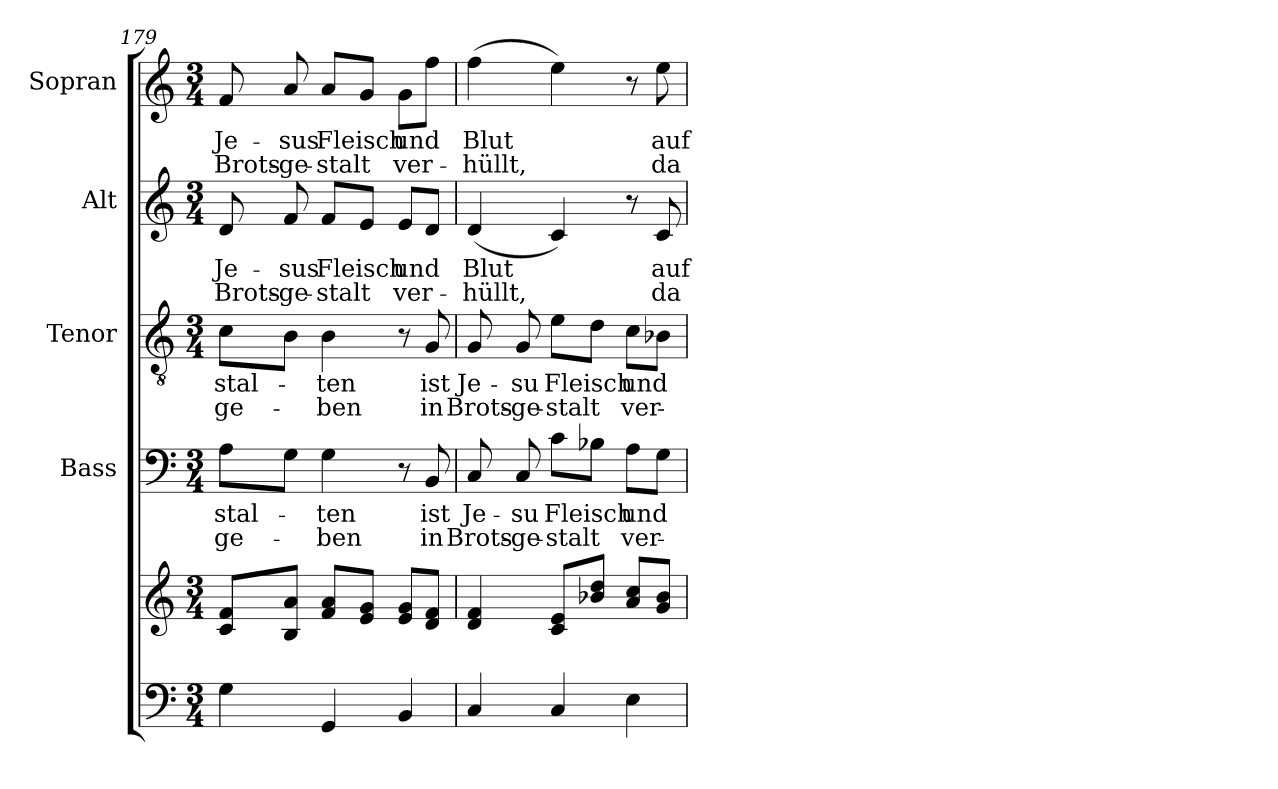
**kern	**kern	**kern	**text	**text	**kern	**text	**text	**kern	**text	**text	**kern	**text	**text
*part5	*part5	*part4	*part4	*part4	*part3	*part3	*part3	*part2	*part2	*part2	*part1	*part1	*part1
*staff6	*staff5	*staff4	*staff4	*staff4	*staff3	*staff3	*staff3	*staff2	*staff2	*staff2	*staff1	*staff1	*staff1
*	*	*I"Bass	*	*	*I"Tenor	*	*	*I"Alt	*	*	*I"Sopran	*	*
*	*	*I'B.	*	*	*I'T.	*	*	*I'A.	*	*	*I'S.	*	*
*clefF4	*clefG2	*clefF4	*	*	*clefGv2	*	*	*clefG2	*	*	*clefG2	*	*
*k[]	*k[]	*k[]	*	*	*k[]	*	*	*k[]	*	*	*k[]	*	*
*C:	*C:	*C:	*	*	*C:	*	*	*C:	*	*	*C:	*	*
*M3/4	*M3/4	*M3/4	*	*	*M3/4	*	*	*M3/4	*	*	*M3/4	*	*
=179	=179	=179	=179	=179	=179	=179	=179	=179	=179	=179	=179	=179	=179
!	!	!	!LO:LY:b	!LO:LY:b	!	!LO:LY:b	!LO:LY:b	!	!LO:LY:b	!LO:LY:b	!	!LO:LY:b	!LO:LY:b
4G\	8c/ 8f/L	8A\L	-stal-	-ge-	8c\L	-stal-	-ge-	8d/	Je-	Brots-	8f/	Je-	Brots-
!	!	!	!	!	!	!	!	!	!LO:LY:b	!LO:LY:b	!	!LO:LY:b	!LO:LY:b
.	8B/ 8a/J	8G\J	.	.	8B\J	.	.	8f/	-sus	-ge-	8a/	-sus	-ge-
!	!	!	!LO:LY:b	!LO:LY:b	!	!LO:LY:b	!LO:LY:b	!	!LO:LY:b	!LO:LY:b	!	!LO:LY:b	!LO:LY:b
4GG/	8f/ 8a/L	4G\	-ten	-ben	4B\	-ten	-ben	8f/L	Fleisch	-stalt	8a/L	Fleisch	-stalt
.	8e/ 8g/J	.	.	.	.	.	.	8e/J	.	.	8g/J	.	.
!	!	!	!	!	!	!	!	!	!LO:LY:b	!LO:LY:b	!	!LO:LY:b	!LO:LY:b
4BB/	8e/ 8g/L	8r	.	.	8r	.	.	8e/L	und	ver-	8g\L	und	ver-
!	!	!	!LO:LY:b	!LO:LY:b	!	!LO:LY:b	!LO:LY:b	!	!	!	!	!	!
.	8d/ 8f/J	8BB/	ist	in	8G/	ist	in	8d/J	.	.	8ff\J	.	.
=180	=180	=180	=180	=180	=180	=180	=180	=180	=180	=180	=180	=180	=180
!	!	!	!LO:LY:b	!LO:LY:b	!	!LO:LY:b	!LO:LY:b	!	!LO:LY:b	!LO:LY:b	!	!LO:LY:b	!LO:LY:b
4C/	4d/ 4f/	8C/	Je-	Brots-	8G/	Je-	Brots-	(<4d/	Blut	-hüllt,	(>4ff\	Blut	-hüllt,
!	!	!	!LO:LY:b	!LO:LY:b	!	!LO:LY:b	!LO:LY:b	!	!	!	!	!	!
.	.	8C/	-su	-ge-	8G/	-su	-ge-	.	.	.	.	.	.
!	!	!	!LO:LY:b	!LO:LY:b	!	!LO:LY:b	!LO:LY:b	!	!	!	!	!	!
4C/	8c/ 8e/L	8c\L	Fleisch	-stalt	8e\L	Fleisch	-stalt	4c/)	.	.	4ee\)	.	.
.	8b-X/ 8dd/J	8B-X\J	.	.	8d\J	.	.	.	.	.	.	.	.
!	!	!	!LO:LY:b	!LO:LY:b	!	!LO:LY:b	!LO:LY:b	!	!	!	!	!	!
4E\	8a/ 8cc/L	8A\L	und	ver-	8c\L	und	ver-	8r	.	.	8r	.	.
!	!	!	!	!	!	!	!	!	!LO:LY:b	!LO:LY:b	!	!LO:LY:b	!LO:LY:b
.	8g/ 8b-/J	8G\J	.	.	8B-X\J	.	.	8c/	auf	da-	8ee\	auf	da-
=	=	=	=	=	=	=	=	=	=	=	=	=	=
*-	*-	*-	*-	*-	*-	*-	*-	*-	*-	*-	*-	*-	*-
